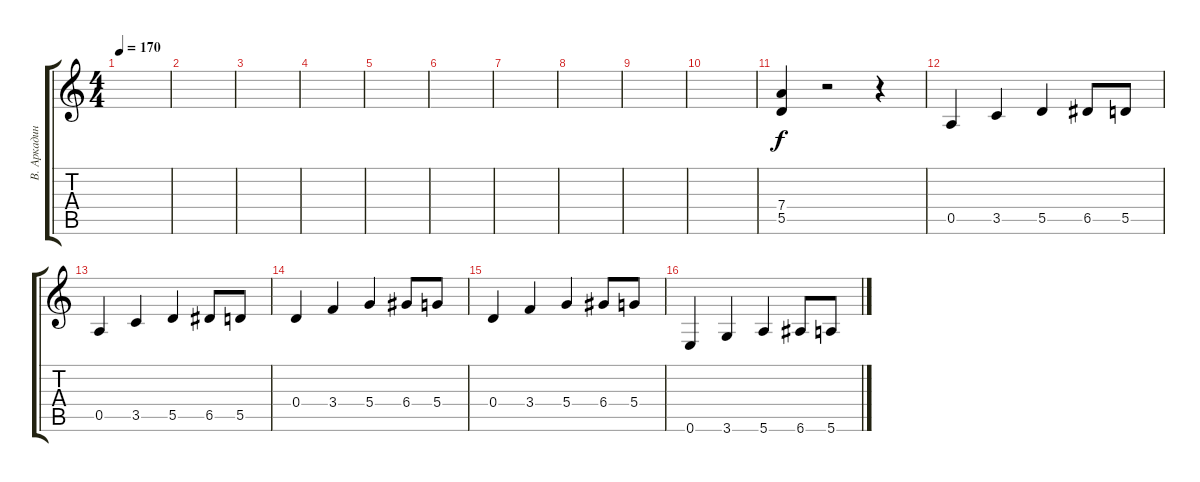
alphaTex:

\track ("В. Аркадин" "В. Аркадин") {instrument distortionguitar}
\staff {score tabs}
\tuning (E4 B3 G3 D3 A2 E2) {hide}
\ts (4 4)
\tempo 170
\clef g2
\ks c
|
|
|
|
|
|
|
|
|
|
(7.4 5.5).4 r.2 r.4 |
0.5.4 3.5.4 5.5.4 6.5.8 5.5.8 |
0.5.4 3.5.4 5.5.4 6.5.8 5.5.8 |
0.4.4 3.4.4 5.4.4 6.4.8 5.4.8 |
0.4.4 3.4.4 5.4.4 6.4.8 5.4.8 |
0.6.4 3.6.4 5.6.4 6.6.8 5.6.8
